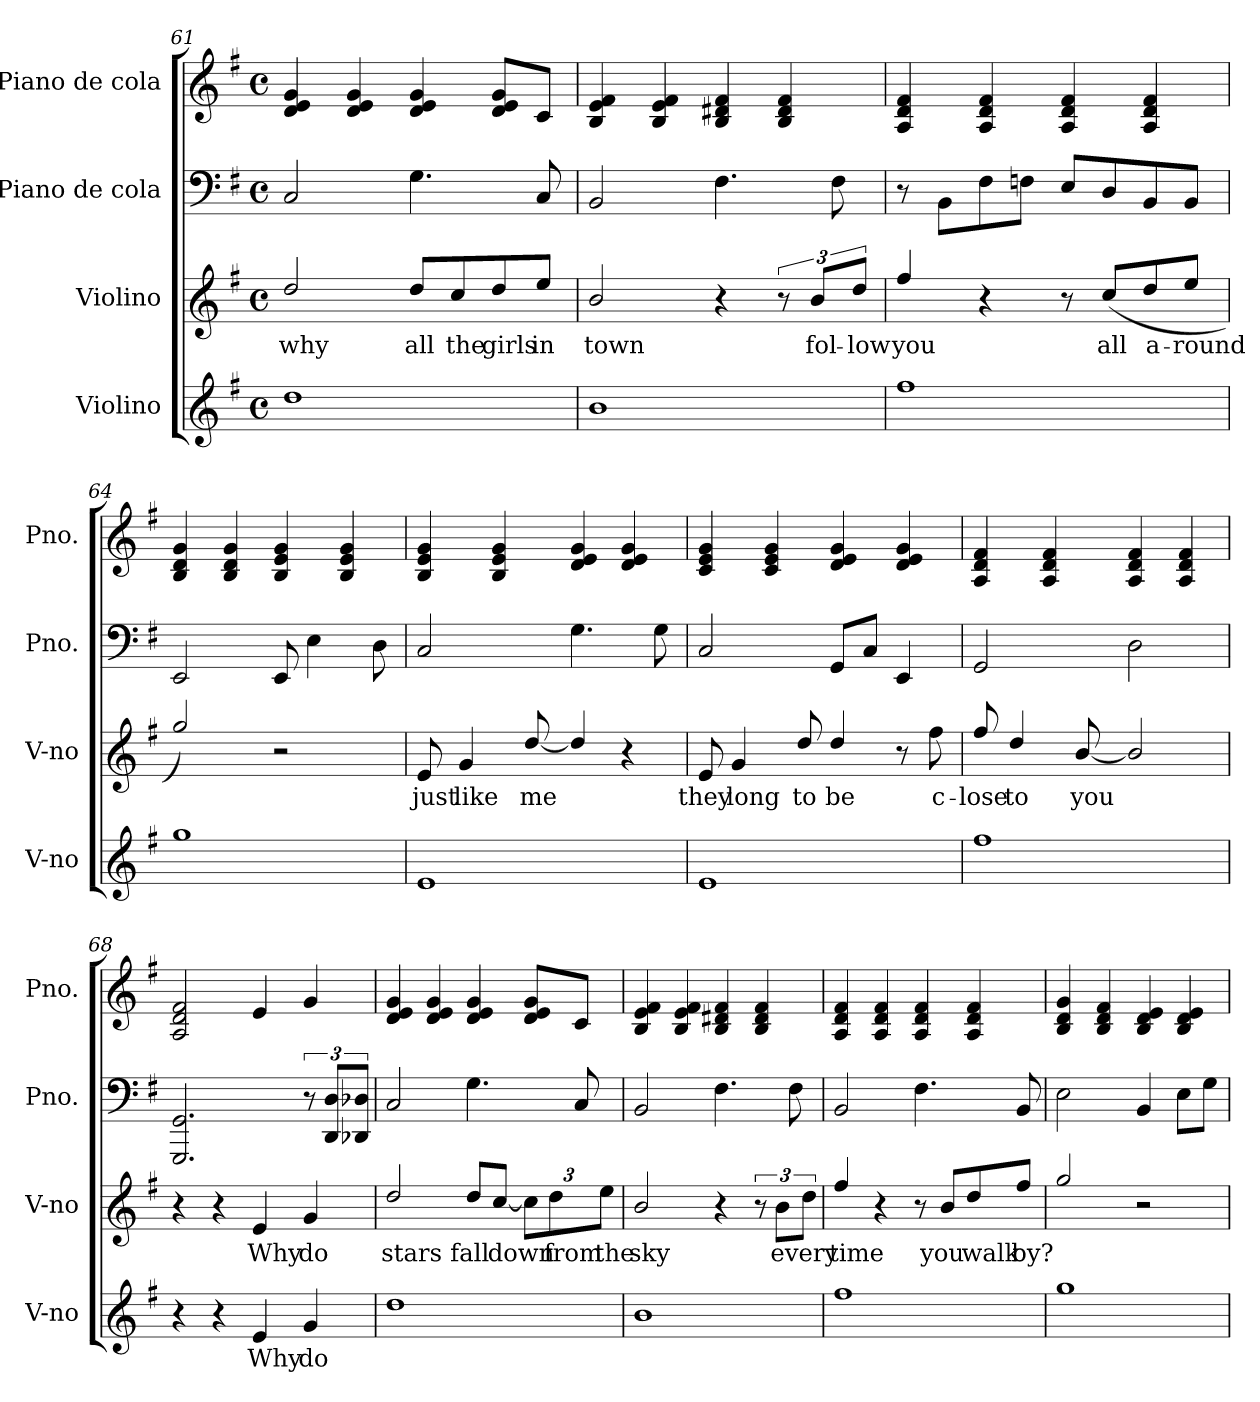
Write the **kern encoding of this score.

**kern	**text	**kern	**text	**kern	**kern
*part4	*part4	*part3	*part3	*part2	*part1
*staff4	*staff4	*staff3	*staff3	*staff2	*staff1
*I"Violino	*	*I"Violino	*	*I"Piano de cola	*I"Piano de cola
*I'V-no	*	*I'V-no	*	*I'Pno.	*I'Pno.
*clefG2	*	*clefG2	*	*clefF4	*clefG2
*k[f#]	*	*k[f#]	*	*k[f#]	*k[f#]
*M4/4	*	*M4/4	*	*M4/4	*M4/4
*met(c)	*	*met(c)	*	*met(c)	*met(c)
=61	=61	=61	=61	=61	=61
!	!	!	!LO:LY:b	!	!
1dd	.	2dd/	why	2C/	4d/ 4e/ 4g/
.	.	.	.	.	4d/ 4e/ 4g/
!	!	!	!LO:LY:b	!	!
.	.	8dd/L	all	4.G\	4d/ 4e/ 4g/
!	!	!	!LO:LY:b	!	!
.	.	8cc/	the	.	.
!	!	!	!LO:LY:b	!	!
.	.	8dd/	girls	.	8d/ 8e/ 8g/L
!	!	!	!LO:LY:b	!	!
.	.	8ee/J	in	8C/	8c/J
=62	=62	=62	=62	=62	=62
!	!	!	!LO:LY:b	!	!
1b	.	2b/	town	2BB/	4B/ 4e/ 4f#/
.	.	.	.	.	4B/ 4e/ 4f#/
.	.	4r	.	4.F#\	4B/ 4d#X/ 4f#/
.	.	12r	.	.	4B/ 4d#/ 4f#/
!	!	!	!LO:LY:b	!	!
.	.	12b/L	fol-	.	.
.	.	.	.	8F#\	.
!	!	!	!LO:LY:b	!	!
.	.	12dd/J	-low	.	.
=63	=63	=63	=63	=63	=63
!	!	!	!LO:LY:b	!	!
1ff#	.	4ff#/	you	8r	4A/ 4d/ 4f#/
.	.	.	.	8BB\L	.
.	.	4r	.	8F#\	4A/ 4d/ 4f#/
.	.	.	.	8Fn\J	.
.	.	8r	.	8E/L	4A/ 4d/ 4f#/
!	!	!	!LO:LY:b	!	!
.	.	(8cc/L	all	8D/	.
!	!	!	!LO:LY:b	!	!
.	.	8dd/	a-	8BB/	4A/ 4d/ 4f#/
!	!	!	!LO:LY:b	!	!
.	.	8ee/J	-round	8BB/J	.
=64	=64	=64	=64	=64	=64
1gg	.	2gg/)	.	2EE/	4B/ 4d/ 4g/
.	.	.	.	.	4B/ 4d/ 4g/
.	.	2r	.	8EE/	4B/ 4e/ 4g/
.	.	.	.	4E\	.
.	.	.	.	.	4B/ 4e/ 4g/
.	.	.	.	8D\	.
!!LO:LB:g=z
=65	=65	=65	=65	=65	=65
!	!	!	!LO:LY:b	!	!
1e	.	8e/	just	2C/	4B/ 4e/ 4g/
!	!	!	!LO:LY:b	!	!
.	.	4g/	like	.	.
.	.	.	.	.	4B/ 4e/ 4g/
!	!	!	!LO:LY:b	!	!
.	.	[8dd/	me	.	.
.	.	4dd/]	.	4.G\	4d/ 4e/ 4g/
.	.	4r	.	.	4d/ 4e/ 4g/
.	.	.	.	8G\	.
=66	=66	=66	=66	=66	=66
!	!	!	!LO:LY:b	!	!
1e	.	8e/	they	2C/	4c/ 4e/ 4g/
!	!	!	!LO:LY:b	!	!
.	.	4g/	long	.	.
.	.	.	.	.	4c/ 4e/ 4g/
!	!	!	!LO:LY:b	!	!
.	.	8dd/	to	.	.
!	!	!	!LO:LY:b	!	!
.	.	4dd/	be	8GG/L	4d/ 4e/ 4g/
.	.	.	.	8C/J	.
.	.	8r	.	4EE/	4d/ 4e/ 4g/
!	!	!	!LO:LY:b	!	!
.	.	8ff#\	c-	.	.
=67	=67	=67	=67	=67	=67
!	!	!	!LO:LY:b	!	!
1ff#	.	8ff#/	-lose	2GG/	4A/ 4d/ 4f#/
!	!	!	!LO:LY:b	!	!
.	.	4dd/	to	.	.
.	.	.	.	.	4A/ 4d/ 4f#/
!	!	!	!LO:LY:b	!	!
.	.	[8b/	you	.	.
.	.	2b/]	.	2D\	4A/ 4d/ 4f#/
.	.	.	.	.	4A/ 4d/ 4f#/
=68	=68	=68	=68	=68	=68
4r	.	4r	.	2.GGG/ 2.GG/	2A/ 2d/ 2f#/
4r	.	4r	.	.	.
!	!LO:LY:b	!	!LO:LY:b	!	!
4e/	Why	4e/	Why	.	4e/
!	!LO:LY:b	!	!LO:LY:b	!	!
4g/	do	4g/	do	12r	4g/
.	.	.	.	12DD/ 12D/L	.
.	.	.	.	12DD-X/ 12D-X/J	.
=69	=69	=69	=69	=69	=69
!	!	!	!LO:LY:b	!	!
1dd	.	2dd/	stars	2C/	4d/ 4e/ 4g/
.	.	.	.	.	4d/ 4e/ 4g/
!	!	!	!LO:LY:b	!	!
.	.	8dd/L	fall	4.G\	4d/ 4e/ 4g/
!	!	!	!LO:LY:b	!	!
.	.	[8cc/J	down	.	.
*	*	*Xbrackettup	*	*	*
.	.	12cc\L]	.	.	8d/ 8e/ 8g/L
!	!	!	!LO:LY:b	!	!
.	.	12dd\	from	.	.
.	.	.	.	8C/	8c/J
!	!	!	!LO:LY:b	!	!
.	.	12ee\J	the	.	.
!!LO:LB:g=z
=70	=70	=70	=70	=70	=70
!	!	!	!LO:LY:b	!	!
1b	.	2b/	sky	2BB/	4B/ 4e/ 4f#/
.	.	.	.	.	4B/ 4e/ 4f#/
.	.	4r	.	4.F#\	4B/ 4d#X/ 4f#/
*	*	*brackettup	*	*	*
.	.	12r	.	.	4B/ 4d#/ 4f#/
!	!	!	!LO:LY:b	!	!
.	.	12b\L	every	.	.
.	.	.	.	8F#\	.
.	.	12dd\J	.	.	.
=71	=71	=71	=71	=71	=71
!	!	!	!LO:LY:b	!	!
1ff#	.	4ff#/	time	2BB/	4A/ 4d/ 4f#/
.	.	4r	.	.	4A/ 4d/ 4f#/
.	.	8r	.	4.F#\	4A/ 4d/ 4f#/
!	!	!	!LO:LY:b	!	!
.	.	8b/L	you	.	.
!	!	!	!LO:LY:b	!	!
.	.	8dd/	walk	.	4A/ 4d/ 4f#/
!	!	!	!LO:LY:b	!	!
.	.	8ff#/J	by?	8BB/	.
=72	=72	=72	=72	=72	=72
1gg	.	2gg/	.	2E\	4B/ 4d/ 4g/
.	.	.	.	.	4B/ 4d/ 4f#/
.	.	2r	.	4BB/	4B/ 4d/ 4e/
.	.	.	.	8E\L	4B/ 4d/ 4e/
.	.	.	.	8G\J	.
=	=	=	=	=	=
*-	*-	*-	*-	*-	*-
